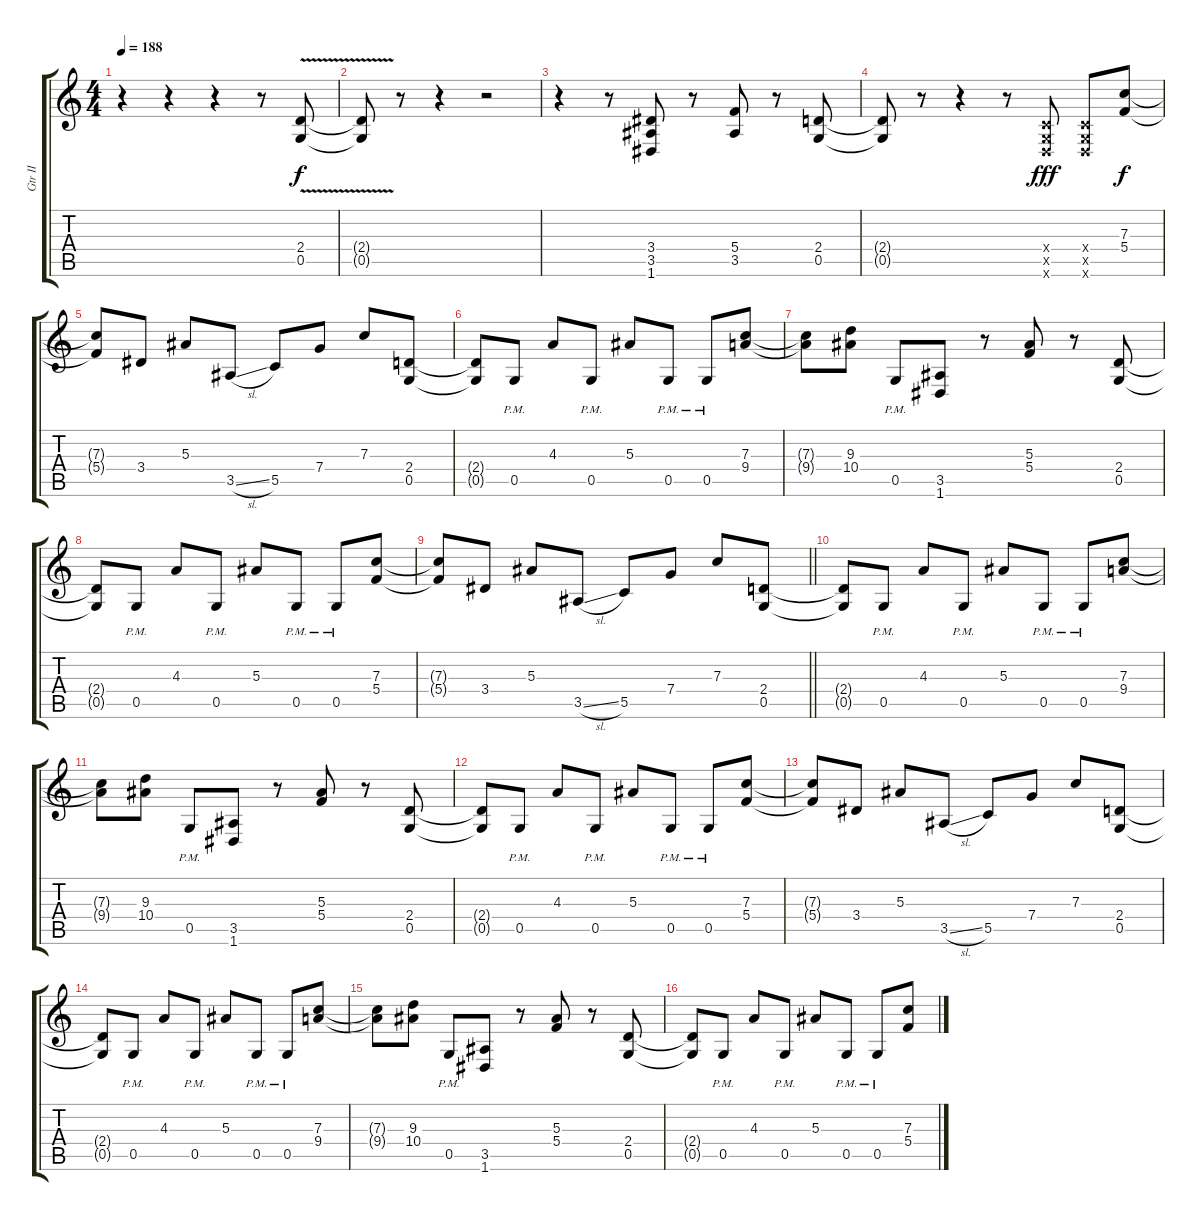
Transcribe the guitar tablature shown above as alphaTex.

\track ("Gtr II" "Gtr II") {instrument overdrivenguitar}
\staff {score tabs}
\tuning (D4 A3 F3 C3 G2 D2) {hide}
\ts (4 4)
\tempo 188
\clef g2
\ks c
r.4{dy f instrument overdrivenguitar} r.4 r.4 r.8 (2.4{v} 0.5{v}).8 |
(2.4{t} 0.5{t}).8 r.8 r.4 r.2 |
r.4 r.8 (3.4 3.5 1.6).8 r.8 (5.4 3.5).8 r.8 (2.4 0.5).8 |
(2.4{t} 0.5{t}).8 r.8 r.4 r.8 (0.4{x} 0.5{x} 0.6{x}).8{dy fff} (0.4{x} 0.5{x} 0.6{x}).8 (7.3 5.4).8{dy f} |
(7.3{t} 5.4{t}).8 3.4.8 5.3.8 3.5{sl}.8 5.5.8 7.4.8 7.3.8 (2.4 0.5).8 |
(2.4{t} 0.5{t}).8 0.5{pm}.8 4.3.8 0.5{pm}.8 5.3.8 0.5{pm}.8 0.5{pm}.8 (7.3 9.4).8 |
(7.3{t} 9.4{t}).8 (9.3 10.4).8 0.5{pm}.8 (3.5 1.6).8 r.8 (5.3 5.4).8 r.8 (2.4 0.5).8 |
(2.4{t} 0.5{t}).8 0.5{pm}.8 4.3.8 0.5{pm}.8 5.3.8 0.5{pm}.8 0.5{pm}.8 (7.3 5.4).8 |
\barLineRight lightlight
(7.3{t} 5.4{t}).8 3.4.8 5.3.8 3.5{sl}.8 5.5.8 7.4.8 7.3.8 (2.4 0.5).8 |
(2.4{t} 0.5{t}).8 0.5{pm}.8 4.3.8 0.5{pm}.8 5.3.8 0.5{pm}.8 0.5{pm}.8 (7.3 9.4).8 |
(7.3{t} 9.4{t}).8 (9.3 10.4).8 0.5{pm}.8 (3.5 1.6).8 r.8 (5.3 5.4).8 r.8 (2.4 0.5).8 |
(2.4{t} 0.5{t}).8 0.5{pm}.8 4.3.8 0.5{pm}.8 5.3.8 0.5{pm}.8 0.5{pm}.8 (7.3 5.4).8 |
(7.3{t} 5.4{t}).8 3.4.8 5.3.8 3.5{sl}.8 5.5.8 7.4.8 7.3.8 (2.4 0.5).8 |
(2.4{t} 0.5{t}).8 0.5{pm}.8 4.3.8 0.5{pm}.8 5.3.8 0.5{pm}.8 0.5{pm}.8 (7.3 9.4).8 |
(7.3{t} 9.4{t}).8 (9.3 10.4).8 0.5{pm}.8 (3.5 1.6).8 r.8 (5.3 5.4).8 r.8 (2.4 0.5).8 |
(2.4{t} 0.5{t}).8 0.5{pm}.8 4.3.8 0.5{pm}.8 5.3.8 0.5{pm}.8 0.5{pm}.8 (7.3 5.4).8
